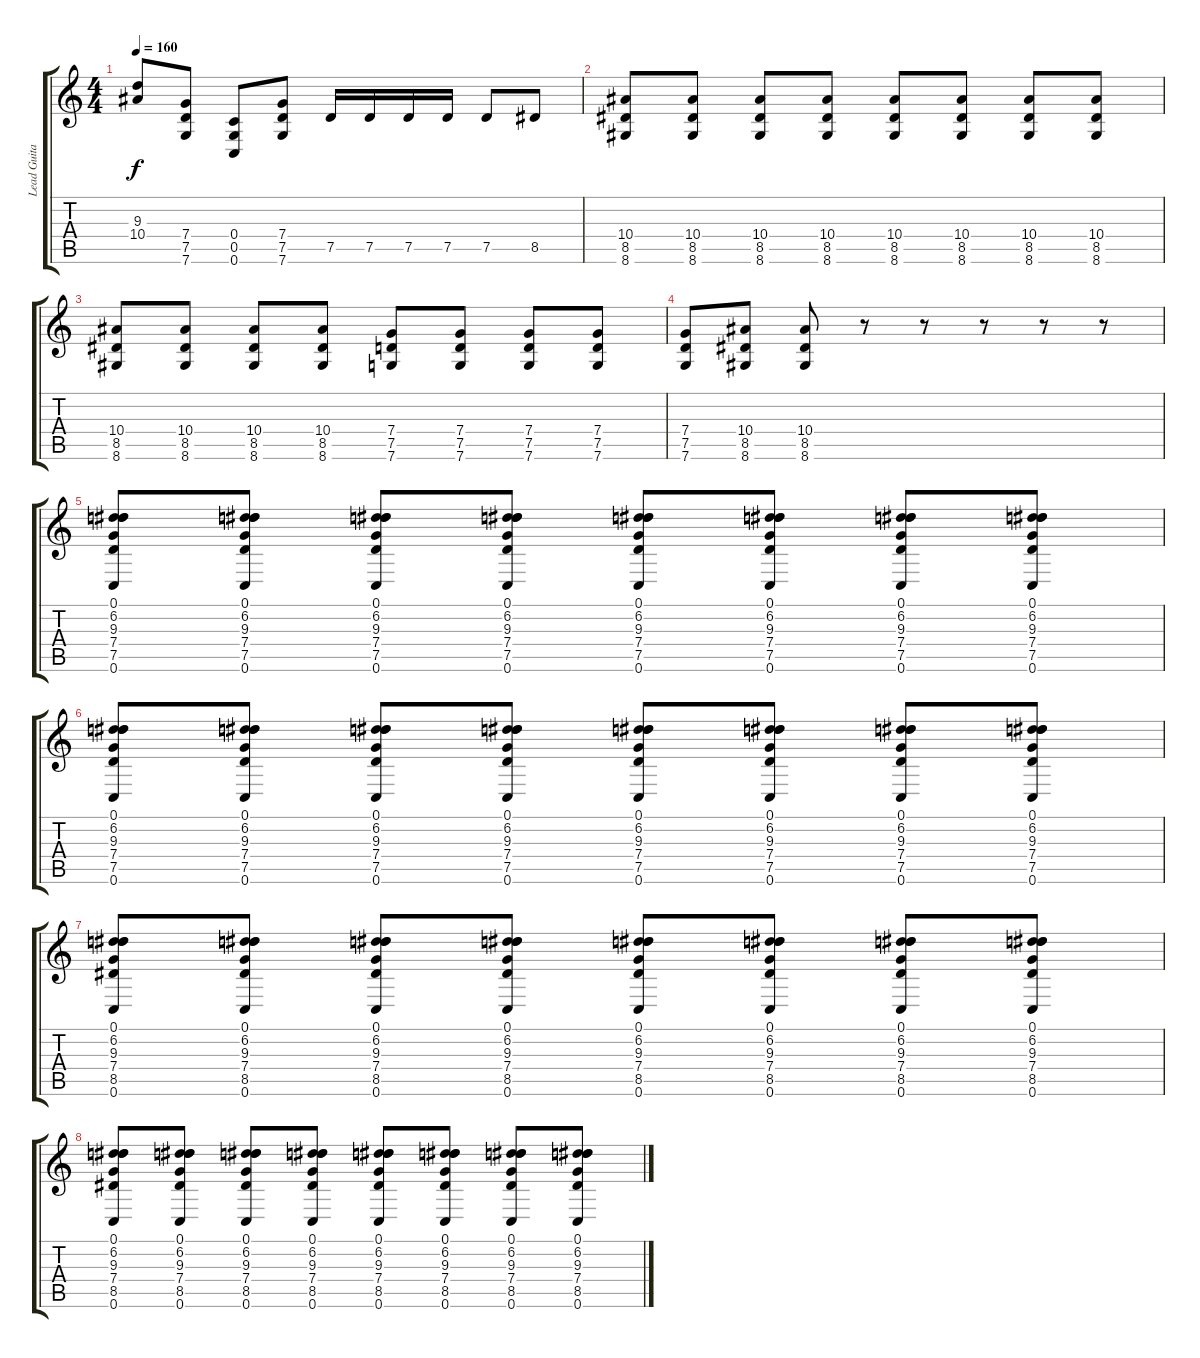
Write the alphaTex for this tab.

\track ("Lead Guitar" "Lead Guita") {instrument distortionguitar}
\staff {score tabs}
\tuning (D4 A3 F3 C3 G2 C2) {hide}
\ts (4 4)
\tempo 160
\clef g2
\ks c
(9.3{t} 10.4{t}).8{dy f} (7.4 7.5 7.6).8 (0.4 0.5 0.6).8 (7.4 7.5 7.6).8 7.5.16 7.5.16 7.5.16 7.5.16 7.5.8 8.5.8 |
(10.4 8.5 8.6).8 (10.4 8.5 8.6).8 (10.4 8.5 8.6).8 (10.4 8.5 8.6).8 (10.4 8.5 8.6).8 (10.4 8.5 8.6).8 (10.4 8.5 8.6).8 (10.4 8.5 8.6).8 |
(10.4 8.5 8.6).8 (10.4 8.5 8.6).8 (10.4 8.5 8.6).8 (10.4 8.5 8.6).8 (7.4 7.5 7.6).8 (7.4 7.5 7.6).8 (7.4 7.5 7.6).8 (7.4 7.5 7.6).8 |
(7.4 7.5 7.6).8 (10.4 8.5 8.6).8 (10.4 8.5 8.6).8 r.8 r.8 r.8 r.8 r.8 |
(0.1 6.2 9.3 7.4 7.5 0.6).8 (0.1 6.2 9.3 7.4 7.5 0.6).8 (0.1 6.2 9.3 7.4 7.5 0.6).8 (0.1 6.2 9.3 7.4 7.5 0.6).8 (0.1 6.2 9.3 7.4 7.5 0.6).8 (0.1 6.2 9.3 7.4 7.5 0.6).8 (0.1 6.2 9.3 7.4 7.5 0.6).8 (0.1 6.2 9.3 7.4 7.5 0.6).8 |
(0.1 6.2 9.3 7.4 7.5 0.6).8 (0.1 6.2 9.3 7.4 7.5 0.6).8 (0.1 6.2 9.3 7.4 7.5 0.6).8 (0.1 6.2 9.3 7.4 7.5 0.6).8 (0.1 6.2 9.3 7.4 7.5 0.6).8 (0.1 6.2 9.3 7.4 7.5 0.6).8 (0.1 6.2 9.3 7.4 7.5 0.6).8 (0.1 6.2 9.3 7.4 7.5 0.6).8 |
(0.1 6.2 9.3 7.4 8.5 0.6).8 (0.1 6.2 9.3 7.4 8.5 0.6).8 (0.1 6.2 9.3 7.4 8.5 0.6).8 (0.1 6.2 9.3 7.4 8.5 0.6).8 (0.1 6.2 9.3 7.4 8.5 0.6).8 (0.1 6.2 9.3 7.4 8.5 0.6).8 (0.1 6.2 9.3 7.4 8.5 0.6).8 (0.1 6.2 9.3 7.4 8.5 0.6).8 |
(0.1 6.2 9.3 7.4 8.5 0.6).8 (0.1 6.2 9.3 7.4 8.5 0.6).8 (0.1 6.2 9.3 7.4 8.5 0.6).8 (0.1 6.2 9.3 7.4 8.5 0.6).8 (0.1 6.2 9.3 7.4 8.5 0.6).8 (0.1 6.2 9.3 7.4 8.5 0.6).8 (0.1 6.2 9.3 7.4 8.5 0.6).8 (0.1 6.2 9.3 7.4 8.5 0.6).8
